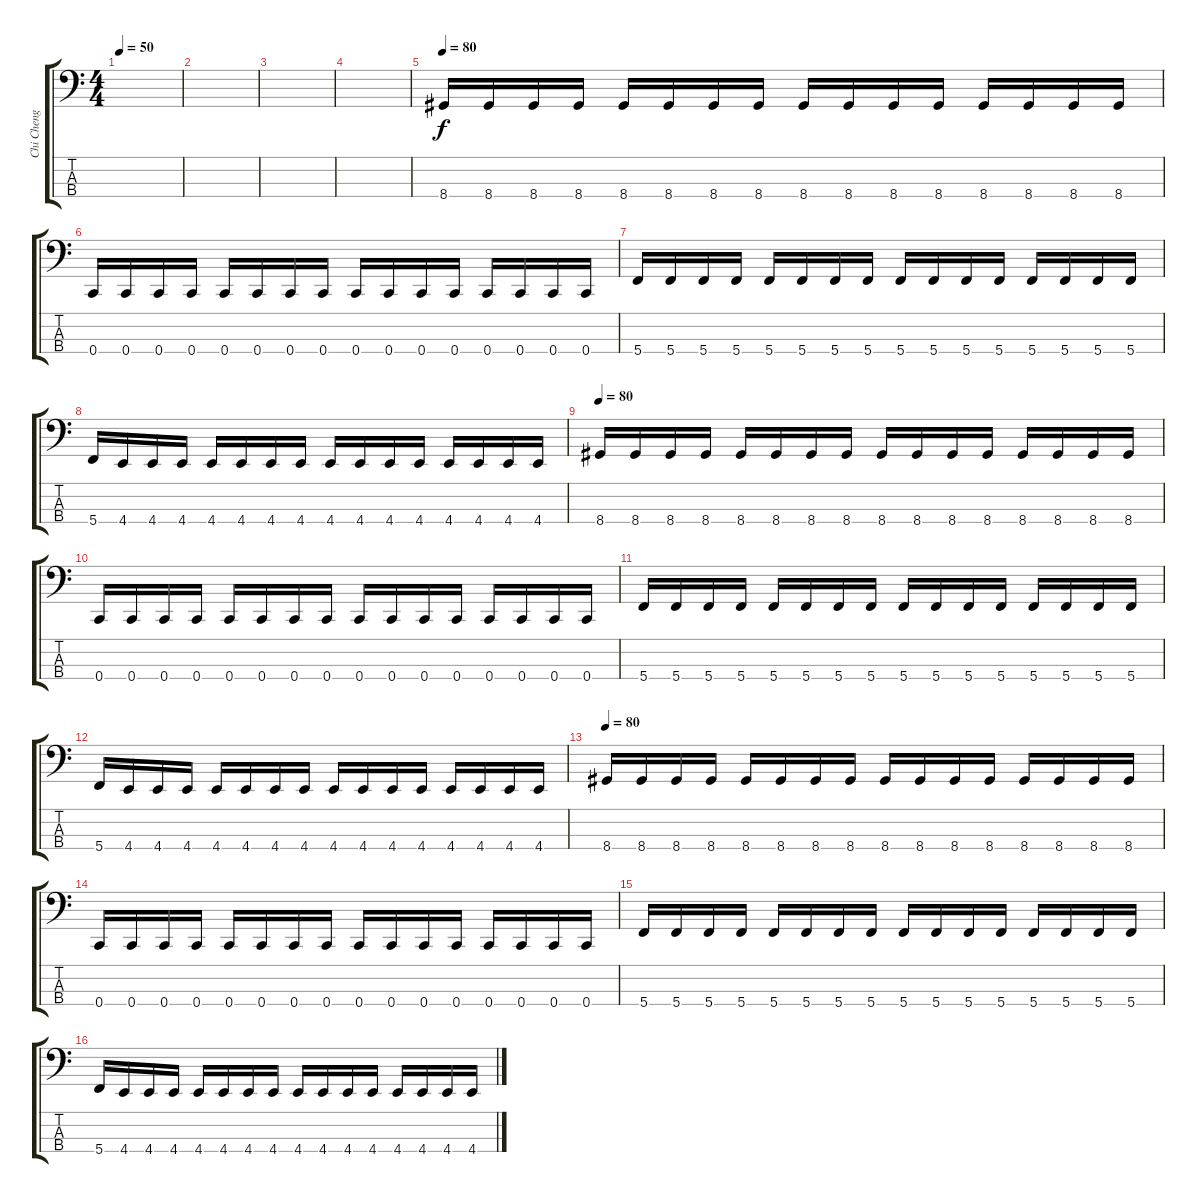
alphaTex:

\track ("Chi Cheng" "Chi Cheng") {instrument electricbassfinger}
\staff {score tabs}
\tuning (F2 C2 G1 C1) {hide}
\ts (4 4)
\tempo 50
\clef f4
\ks c
|
|
|
|
\tempo 80
8.4.16 8.4.16 8.4.16 8.4.16 8.4.16 8.4.16 8.4.16 8.4.16 8.4.16 8.4.16 8.4.16 8.4.16 8.4.16 8.4.16 8.4.16 8.4.16 |
0.4.16 0.4.16 0.4.16 0.4.16 0.4.16 0.4.16 0.4.16 0.4.16 0.4.16 0.4.16 0.4.16 0.4.16 0.4.16 0.4.16 0.4.16 0.4.16 |
5.4.16 5.4.16 5.4.16 5.4.16 5.4.16 5.4.16 5.4.16 5.4.16 5.4.16 5.4.16 5.4.16 5.4.16 5.4.16 5.4.16 5.4.16 5.4.16 |
5.4.16 4.4.16 4.4.16 4.4.16 4.4.16 4.4.16 4.4.16 4.4.16 4.4.16 4.4.16 4.4.16 4.4.16 4.4.16 4.4.16 4.4.16 4.4.16 |
\tempo 80
8.4.16 8.4.16 8.4.16 8.4.16 8.4.16 8.4.16 8.4.16 8.4.16 8.4.16 8.4.16 8.4.16 8.4.16 8.4.16 8.4.16 8.4.16 8.4.16 |
0.4.16 0.4.16 0.4.16 0.4.16 0.4.16 0.4.16 0.4.16 0.4.16 0.4.16 0.4.16 0.4.16 0.4.16 0.4.16 0.4.16 0.4.16 0.4.16 |
5.4.16 5.4.16 5.4.16 5.4.16 5.4.16 5.4.16 5.4.16 5.4.16 5.4.16 5.4.16 5.4.16 5.4.16 5.4.16 5.4.16 5.4.16 5.4.16 |
5.4.16 4.4.16 4.4.16 4.4.16 4.4.16 4.4.16 4.4.16 4.4.16 4.4.16 4.4.16 4.4.16 4.4.16 4.4.16 4.4.16 4.4.16 4.4.16 |
\tempo 80
8.4.16 8.4.16 8.4.16 8.4.16 8.4.16 8.4.16 8.4.16 8.4.16 8.4.16 8.4.16 8.4.16 8.4.16 8.4.16 8.4.16 8.4.16 8.4.16 |
0.4.16 0.4.16 0.4.16 0.4.16 0.4.16 0.4.16 0.4.16 0.4.16 0.4.16 0.4.16 0.4.16 0.4.16 0.4.16 0.4.16 0.4.16 0.4.16 |
5.4.16 5.4.16 5.4.16 5.4.16 5.4.16 5.4.16 5.4.16 5.4.16 5.4.16 5.4.16 5.4.16 5.4.16 5.4.16 5.4.16 5.4.16 5.4.16 |
5.4.16 4.4.16 4.4.16 4.4.16 4.4.16 4.4.16 4.4.16 4.4.16 4.4.16 4.4.16 4.4.16 4.4.16 4.4.16 4.4.16 4.4.16 4.4.16
